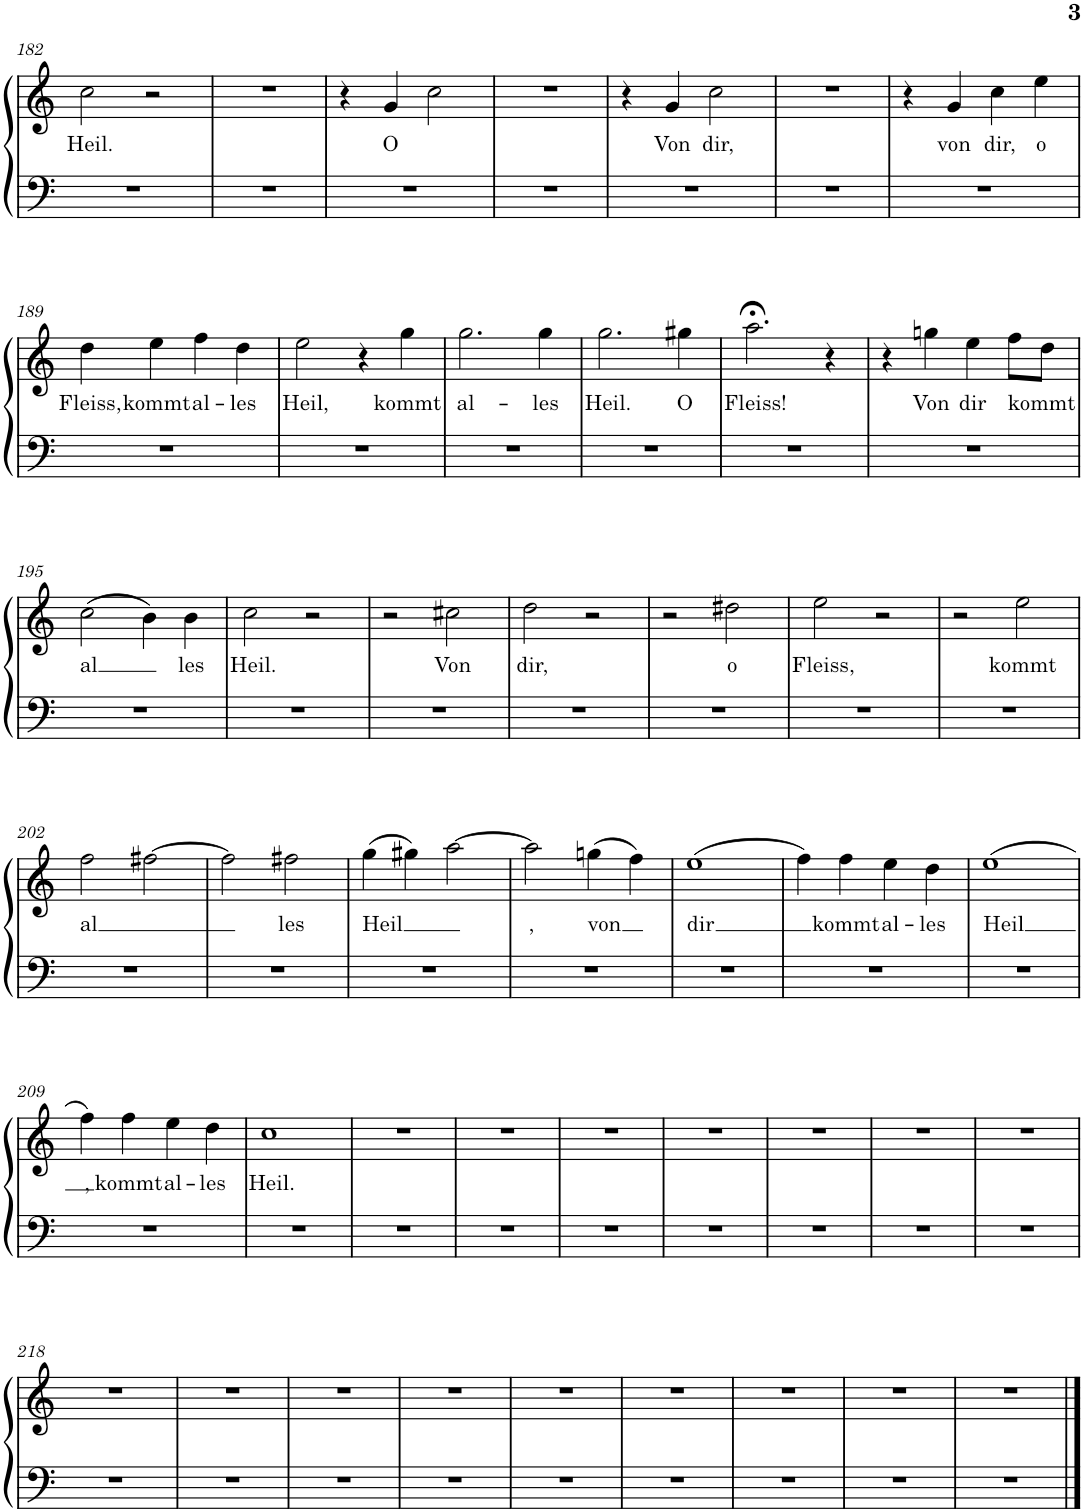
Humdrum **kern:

**kern	**kern	**text
*part1	*part1	*part1
*staff2	*staff1	*staff1
*I"Piano	*	*
*I'Pno.	*	*
!!LO:PB:g=z
*clefF4	*clefG2	*
*k[]	*k[]	*
*M4/4	*M4/4	*
*met(c)	*met(c)	*
=182	=182	=182
!	!	!LO:LY:b
1r	2cc\	Heil.
.	2r	.
=183	=183	=183
1r	1r	.
=184	=184	=184
1r	4r	.
!	!	!LO:LY:b
.	4g/	O
.	2cc\	.
=185	=185	=185
1r	1r	.
=186	=186	=186
1r	4r	.
!	!	!LO:LY:b
.	4g/	Von
!	!	!LO:LY:b
.	2cc\	dir,
=187	=187	=187
1r	1r	.
=188	=188	=188
1r	4r	.
!	!	!LO:LY:b
.	4g/	von
!	!	!LO:LY:b
.	4cc\	dir,
!	!	!LO:LY:b
.	4ee\	o
!!LO:LB:g=z
=189	=189	=189
!	!	!LO:LY:b
1r	4dd\	Fleiss,
!	!	!LO:LY:b
.	4ee\	kommt
!	!	!LO:LY:b
.	4ff\	al-
!	!	!LO:LY:b
.	4dd\	-les
=190	=190	=190
!	!	!LO:LY:b
1r	2ee\	Heil,
.	4r	.
!	!	!LO:LY:b
.	4gg\	kommt
=191	=191	=191
!	!	!LO:LY:b
1r	2.gg\	al-
!	!	!LO:LY:b
.	4gg\	-les
=192	=192	=192
!	!	!LO:LY:b
1r	2.gg\	Heil.
!	!	!LO:LY:b
.	4gg#X\	O
=193	=193	=193
!	!	!LO:LY:b
1r	2.aa;<\	Fleiss!
.	4r	.
=194	=194	=194
1r	4r	.
!	!	!LO:LY:b
.	4ggn\	Von
!	!	!LO:LY:b
.	4ee\	dir
!	!	!LO:LY:b
.	8ff\L	kommt
.	8dd\J	.
!!LO:LB:g=z
=195	=195	=195
!	!	!LO:LY:b
1r	(2cc\	al
.	4b\)	.
!	!	!LO:LY:b
.	4b\	les
=196	=196	=196
!	!	!LO:LY:b
1r	2cc\	Heil.
.	2r	.
=197	=197	=197
1r	2r	.
!	!	!LO:LY:b
.	2cc#X\	Von
=198	=198	=198
!	!	!LO:LY:b
1r	2dd\	dir,
.	2r	.
=199	=199	=199
1r	2r	.
!	!	!LO:LY:b
.	2dd#X\	o
=200	=200	=200
!	!	!LO:LY:b
1r	2ee\	Fleiss,
.	2r	.
=201	=201	=201
1r	2r	.
!	!	!LO:LY:b
.	2ee\	kommt
!!LO:LB:g=z
=202	=202	=202
!	!	!LO:LY:b
1r	2ff\	al
.	[2ff#X\	.
=203	=203	=203
1r	2ff#\]	.
!	!	!LO:LY:b
.	2ff#X\	les
=204	=204	=204
!	!	!LO:LY:b
1r	(4gg\	Heil
.	4gg#X\)	.
.	[2aa\	.
=205	=205	=205
!	!	!LO:LY:b
1r	2aa\]	,
!	!	!LO:LY:b
.	(4ggn\	von
.	4ff\)	.
=206	=206	=206
!	!	!LO:LY:b
1r	(1ee	-dir
=207	=207	=207
1r	4ff\)	.
!	!	!LO:LY:b
.	4ff\	kommt
!	!	!LO:LY:b
.	4ee\	al-
!	!	!LO:LY:b
.	4dd\	-les
=208	=208	=208
!	!	!LO:LY:b
1r	(1ee	Heil
!!LO:LB:g=z
=209	=209	=209
!	!	!LO:LY:b
1r	4ff\)	,
!	!	!LO:LY:b
.	4ff\	kommt
!	!	!LO:LY:b
.	4ee\	al-
!	!	!LO:LY:b
.	4dd\	-les
=210	=210	=210
!	!	!LO:LY:b
1r	1cc	Heil.
=211	=211	=211
1r	1r	.
=212	=212	=212
1r	1r	.
=213	=213	=213
1r	1r	.
=214	=214	=214
1r	1r	.
=215	=215	=215
1r	1r	.
=216	=216	=216
1r	1r	.
=217	=217	=217
1r	1r	.
!!LO:LB:g=z
=218	=218	=218
1r	1r	.
=219	=219	=219
1r	1r	.
=220	=220	=220
1r	1r	.
=221	=221	=221
1r	1r	.
=222	=222	=222
1r	1r	.
=223	=223	=223
1r	1r	.
=224	=224	=224
1r	1r	.
=225	=225	=225
1r	1r	.
=226	=226	=226
1r	1r	.
==	==	==
*-	*-	*-
